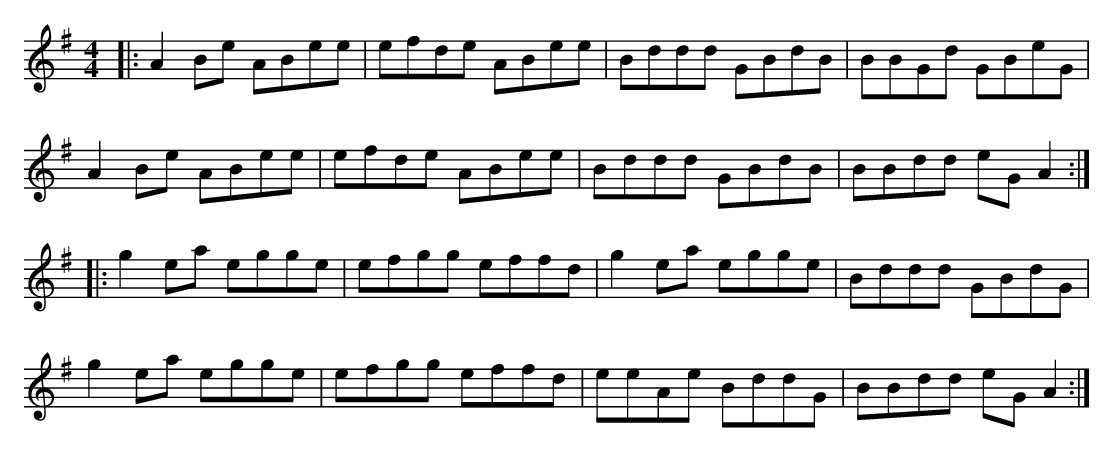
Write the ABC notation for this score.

X:1
M:4/4
K:Ador
|:A2 Be ABee|efde ABee|Bddd GBdB|BBGd GBeG|
A2 Be ABee|efde ABee|Bddd GBdB|BBdd eG A2:|
|:g2 ea egge|efgg effd|g2 ea egge|Bddd GBdG|
g2 ea egge|efgg effd|eeAe BddG|BBdd eG A2:|
